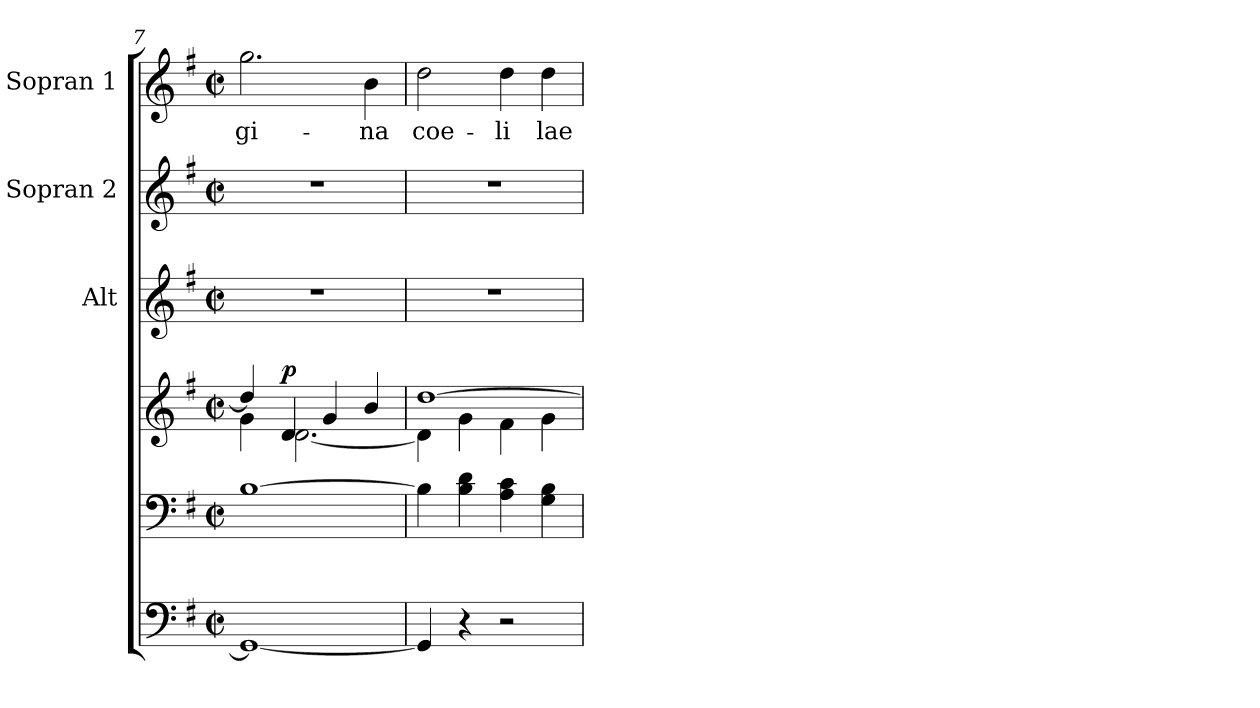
**kern	**kern	**kern	**dynam	**kern	**kern	**kern	**text
*part5	*part4	*part4	*part4	*part3	*part2	*part1	*part1
*staff6	*staff5	*staff4	*staff4/5	*staff3	*staff2	*staff1	*staff1
*	*	*	*	*I"Alt	*I"Sopran 2	*I"Sopran 1	*
*	*	*	*	*I'A.	*I'S. 2	*I'S. 1	*
!!LO:LB:g=z
*clefF4	*clefF4	*clefG2	*	*clefG2	*clefG2	*clefG2	*
*k[f#]	*k[f#]	*k[f#]	*	*k[f#]	*k[f#]	*k[f#]	*
*G:	*G:	*G:	*	*G:	*G:	*G:	*
*M2/2	*M2/2	*M2/2	*	*M2/2	*M2/2	*M2/2	*
*met(c|)	*met(c|)	*met(c|)	*	*met(c|)	*met(c|)	*met(c|)	*
=7	=7	=7	=7	=7	=7	=7	=7
*	*	*^	*	*	*	*	*
!	!	!	!	!	!	!	!	!LO:LY:b
1GG_	[1B	4dd/]	4g\	.	1r	1r	2.gg\	-gi-
!	!	!	!	!LO:DY:a	!	!	!	!
.	.	4d/	[<2.d\	p	.	.	.	.
.	.	4g/	.	.	.	.	.	.
!	!	!	!	!	!	!	!	!LO:LY:b
.	.	4b/	.	.	.	.	4b\	-na
=8	=8	=8	=8	=8	=8	=8	=8	=8
!	!	!	!	!	!	!	!	!LO:LY:b
4GG/]	4B\]	[>1dd	4d\]	.	1r	1r	2dd\	coe-
4r	4B\ 4d\	.	4g\	.	.	.	.	.
!	!	!	!	!	!	!	!	!LO:LY:b
2r	4A\ 4c\	.	4f#\	.	.	.	4dd\	-li
!	!	!	!	!	!	!	!	!LO:LY:b
.	4G\ 4B\	.	4g\	.	.	.	4dd\	lae-
*	*	*v	*v	*	*	*	*	*
=	=	=	=	=	=	=	=
*-	*-	*-	*-	*-	*-	*-	*-
